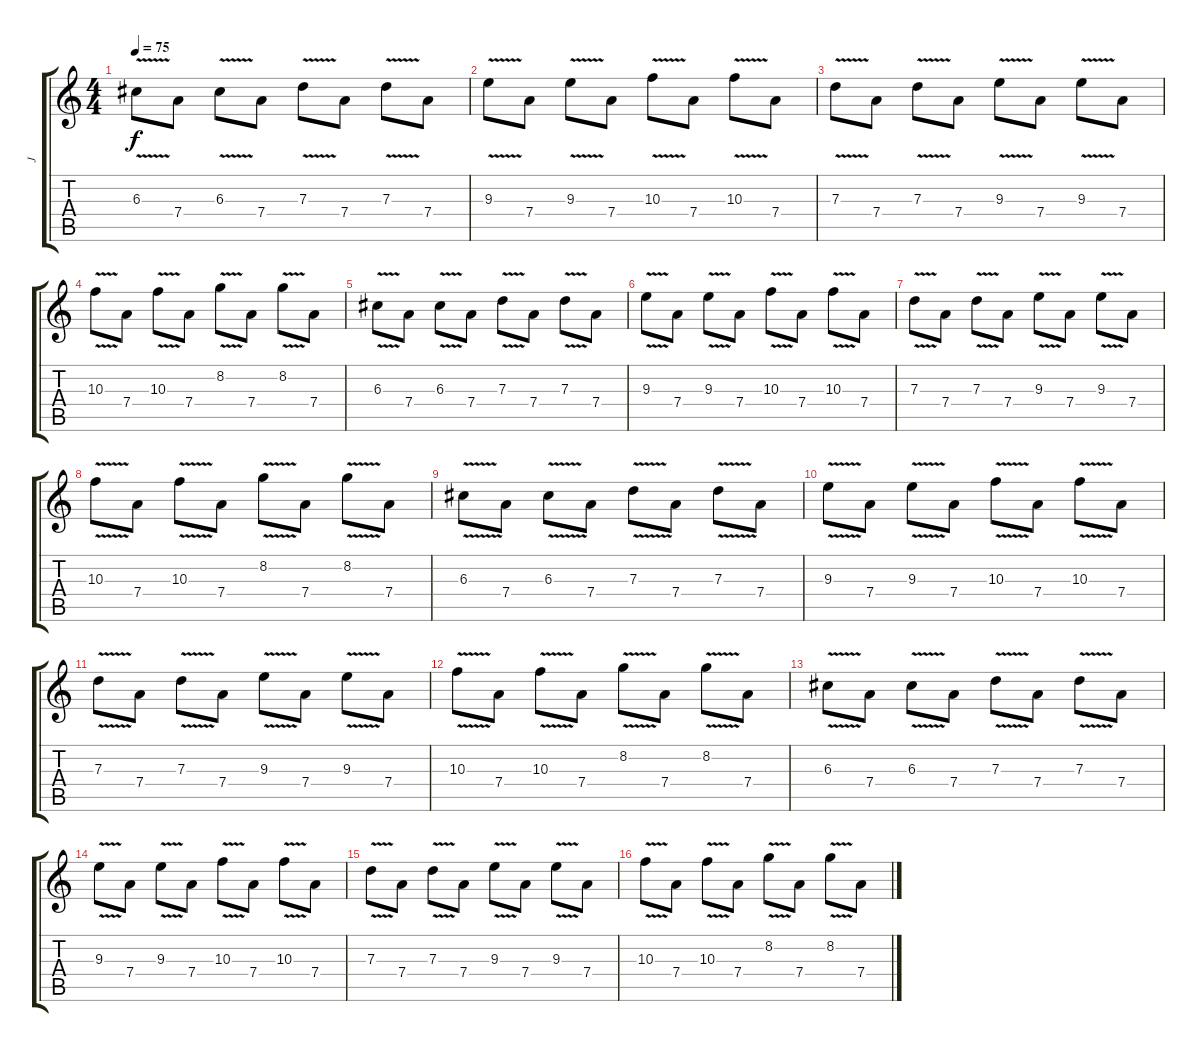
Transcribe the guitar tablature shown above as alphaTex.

\track ("J" "J") {instrument electricguitarjazz}
\staff {score tabs}
\tuning (E4 B3 G3 D3 A2 E2) {hide}
\ts (4 4)
\tempo 75
\clef g2
\ks c
6.3{v}.8{dy f} 7.4.8 6.3{v}.8 7.4.8 7.3{v}.8 7.4.8 7.3{v}.8 7.4.8 |
9.3{v}.8 7.4.8 9.3{v}.8 7.4.8 10.3{v}.8 7.4.8 10.3{v}.8 7.4.8 |
7.3{v}.8 7.4.8 7.3{v}.8 7.4.8 9.3{v}.8 7.4.8 9.3{v}.8 7.4.8 |
10.3{v}.8 7.4.8 10.3{v}.8 7.4.8 8.2{v}.8 7.4.8 8.2{v}.8 7.4.8 |
6.3{v}.8 7.4.8 6.3{v}.8 7.4.8 7.3{v}.8 7.4.8 7.3{v}.8 7.4.8 |
9.3{v}.8 7.4.8 9.3{v}.8 7.4.8 10.3{v}.8 7.4.8 10.3{v}.8 7.4.8 |
7.3{v}.8 7.4.8 7.3{v}.8 7.4.8 9.3{v}.8 7.4.8 9.3{v}.8 7.4.8 |
10.3{v}.8 7.4.8 10.3{v}.8 7.4.8 8.2{v}.8 7.4.8 8.2{v}.8 7.4.8 |
6.3{v}.8 7.4.8 6.3{v}.8 7.4.8 7.3{v}.8 7.4.8 7.3{v}.8 7.4.8 |
9.3{v}.8 7.4.8 9.3{v}.8 7.4.8 10.3{v}.8 7.4.8 10.3{v}.8 7.4.8 |
7.3{v}.8 7.4.8 7.3{v}.8 7.4.8 9.3{v}.8 7.4.8 9.3{v}.8 7.4.8 |
10.3{v}.8 7.4.8 10.3{v}.8 7.4.8 8.2{v}.8 7.4.8 8.2{v}.8 7.4.8 |
6.3{v}.8 7.4.8 6.3{v}.8 7.4.8 7.3{v}.8 7.4.8 7.3{v}.8 7.4.8 |
9.3{v}.8 7.4.8 9.3{v}.8 7.4.8 10.3{v}.8 7.4.8 10.3{v}.8 7.4.8 |
7.3{v}.8 7.4.8 7.3{v}.8 7.4.8 9.3{v}.8 7.4.8 9.3{v}.8 7.4.8 |
10.3{v}.8 7.4.8 10.3{v}.8 7.4.8 8.2{v}.8 7.4.8 8.2{v}.8 7.4.8
